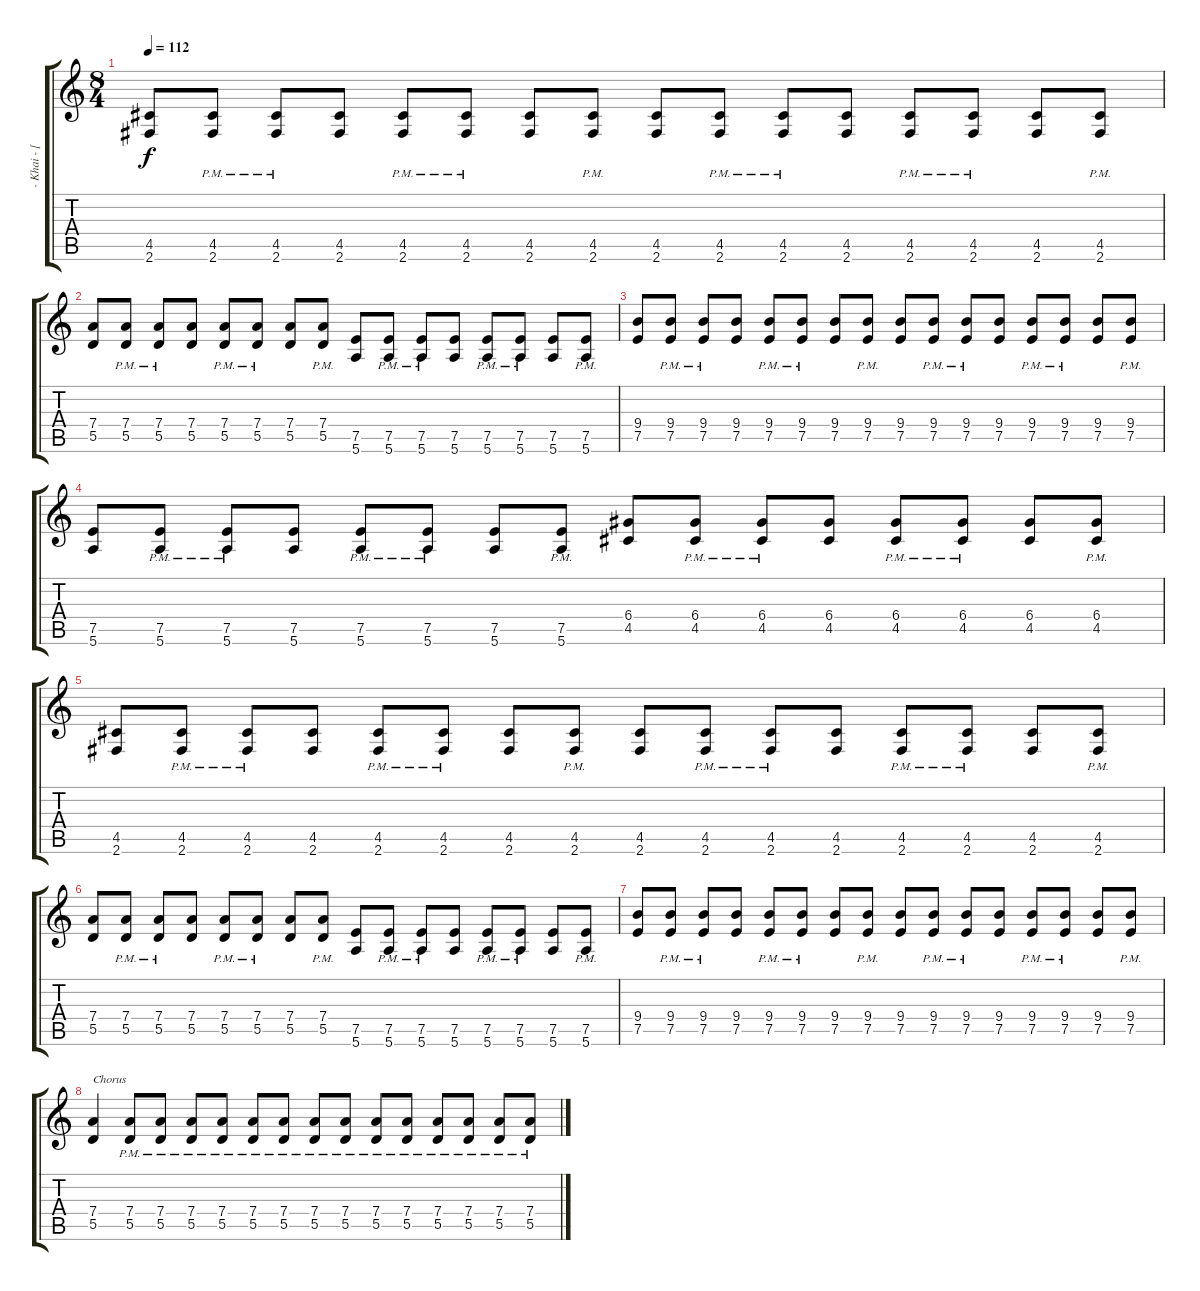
\track ("- Khai - [ Rythm / Lead ]" "- Khai - [") {instrument distortionguitar}
\staff {score tabs}
\tuning (E4 B3 G3 D3 A2 E2) {hide}
\ts (8 4)
\tempo 112
\clef g2
\ks c
(4.5 2.6).8{dy f} (4.5{pm} 2.6{pm}).8 (4.5{pm} 2.6{pm}).8 (4.5 2.6).8 (4.5{pm} 2.6{pm}).8 (4.5{pm} 2.6{pm}).8 (4.5 2.6).8 (4.5{pm} 2.6{pm}).8 (4.5 2.6).8 (4.5{pm} 2.6{pm}).8 (4.5{pm} 2.6{pm}).8 (4.5 2.6).8 (4.5{pm} 2.6{pm}).8 (4.5{pm} 2.6{pm}).8 (4.5 2.6).8 (4.5{pm} 2.6{pm}).8 |
(7.4 5.5).8 (7.4{pm} 5.5{pm}).8 (7.4{pm} 5.5{pm}).8 (7.4 5.5).8 (7.4{pm} 5.5{pm}).8 (7.4{pm} 5.5{pm}).8 (7.4 5.5).8 (7.4{pm} 5.5{pm}).8 (7.5 5.6).8 (7.5{pm} 5.6{pm}).8 (7.5{pm} 5.6{pm}).8 (7.5 5.6).8 (7.5{pm} 5.6{pm}).8 (7.5{pm} 5.6{pm}).8 (7.5 5.6).8 (7.5{pm} 5.6{pm}).8 |
(9.4 7.5).8 (9.4{pm} 7.5{pm}).8 (9.4{pm} 7.5{pm}).8 (9.4 7.5).8 (9.4{pm} 7.5{pm}).8 (9.4{pm} 7.5{pm}).8 (9.4 7.5).8 (9.4{pm} 7.5{pm}).8 (9.4 7.5).8 (9.4{pm} 7.5{pm}).8 (9.4{pm} 7.5{pm}).8 (9.4 7.5).8 (9.4{pm} 7.5{pm}).8 (9.4{pm} 7.5{pm}).8 (9.4 7.5).8 (9.4{pm} 7.5{pm}).8 |
(7.5 5.6).8 (7.5{pm} 5.6{pm}).8 (7.5{pm} 5.6{pm}).8 (7.5 5.6).8 (7.5{pm} 5.6{pm}).8 (7.5{pm} 5.6{pm}).8 (7.5 5.6).8 (7.5{pm} 5.6{pm}).8 (6.4 4.5).8 (6.4{pm} 4.5{pm}).8 (6.4{pm} 4.5{pm}).8 (6.4 4.5).8 (6.4{pm} 4.5{pm}).8 (6.4{pm} 4.5{pm}).8 (6.4 4.5).8 (6.4{pm} 4.5{pm}).8 |
(4.5 2.6).8 (4.5{pm} 2.6{pm}).8 (4.5{pm} 2.6{pm}).8 (4.5 2.6).8 (4.5{pm} 2.6{pm}).8 (4.5{pm} 2.6{pm}).8 (4.5 2.6).8 (4.5{pm} 2.6{pm}).8 (4.5 2.6).8 (4.5{pm} 2.6{pm}).8 (4.5{pm} 2.6{pm}).8 (4.5 2.6).8 (4.5{pm} 2.6{pm}).8 (4.5{pm} 2.6{pm}).8 (4.5 2.6).8 (4.5{pm} 2.6{pm}).8 |
(7.4 5.5).8 (7.4{pm} 5.5{pm}).8 (7.4{pm} 5.5{pm}).8 (7.4 5.5).8 (7.4{pm} 5.5{pm}).8 (7.4{pm} 5.5{pm}).8 (7.4 5.5).8 (7.4{pm} 5.5{pm}).8 (7.5 5.6).8 (7.5{pm} 5.6{pm}).8 (7.5{pm} 5.6{pm}).8 (7.5 5.6).8 (7.5{pm} 5.6{pm}).8 (7.5{pm} 5.6{pm}).8 (7.5 5.6).8 (7.5{pm} 5.6{pm}).8 |
(9.4 7.5).8 (9.4{pm} 7.5{pm}).8 (9.4{pm} 7.5{pm}).8 (9.4 7.5).8 (9.4{pm} 7.5{pm}).8 (9.4{pm} 7.5{pm}).8 (9.4 7.5).8 (9.4{pm} 7.5{pm}).8 (9.4 7.5).8 (9.4{pm} 7.5{pm}).8 (9.4{pm} 7.5{pm}).8 (9.4 7.5).8 (9.4{pm} 7.5{pm}).8 (9.4{pm} 7.5{pm}).8 (9.4 7.5).8 (9.4{pm} 7.5{pm}).8 |
(7.4 5.5).4{txt "Chorus"} (7.4{pm} 5.5{pm}).8 (7.4{pm} 5.5{pm}).8 (7.4{pm} 5.5{pm}).8 (7.4{pm} 5.5{pm}).8 (7.4{pm} 5.5{pm}).8 (7.4{pm} 5.5{pm}).8 (7.4{pm} 5.5{pm}).8 (7.4{pm} 5.5{pm}).8 (7.4{pm} 5.5{pm}).8 (7.4{pm} 5.5{pm}).8 (7.4{pm} 5.5{pm}).8 (7.4{pm} 5.5{pm}).8 (7.4{pm} 5.5{pm}).8 (7.4{pm} 5.5{pm}).8
